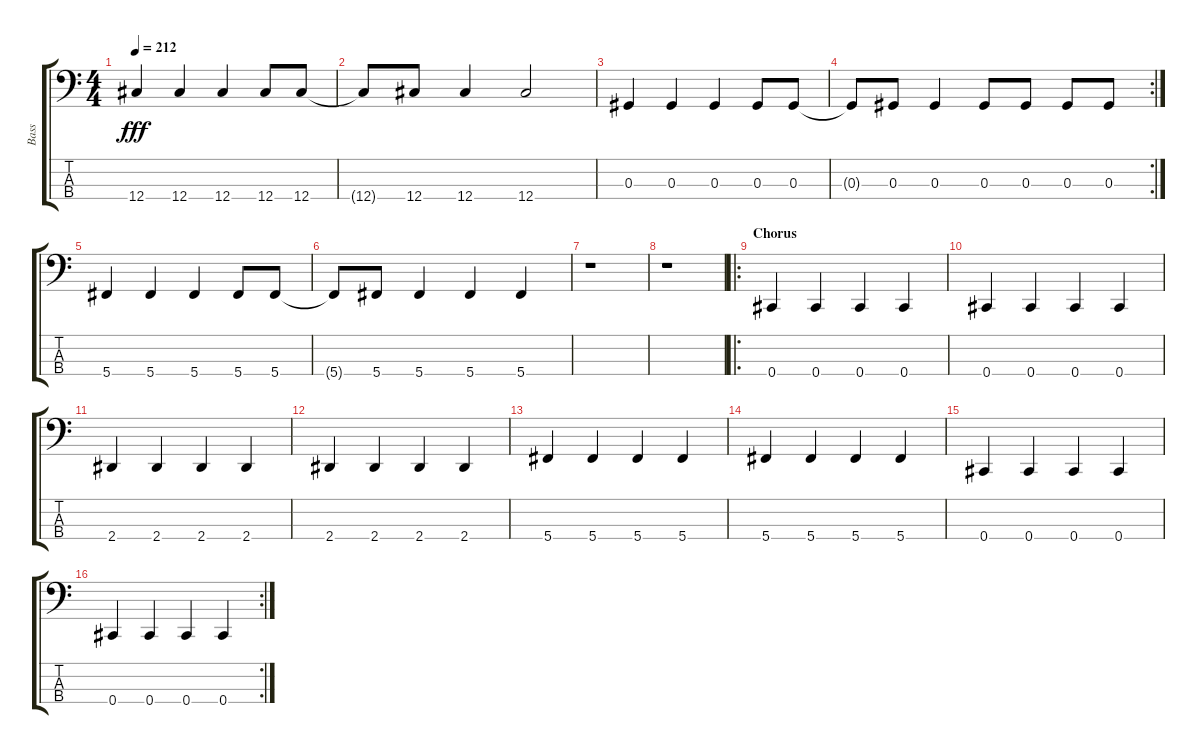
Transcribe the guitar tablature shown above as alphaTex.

\track ("Bass" "Bass") {instrument electricbasspick}
\staff {score tabs}
\tuning (Gb2 Db2 Ab1 Db1) {hide}
\ts (4 4)
\tempo 212
\clef f4
\ks c
12.4.4{dy fff} 12.4.4 12.4.4 12.4.8 12.4.8 |
12.4{t}.8 12.4.8 12.4.4 12.4.2 |
0.3.4 0.3.4 0.3.4 0.3.8 0.3.8 |
\rc 2
0.3{t}.8 0.3.8 0.3.4 0.3.8 0.3.8 0.3.8 0.3.8 |
5.4.4 5.4.4 5.4.4 5.4.8 5.4.8 |
5.4{t}.8 5.4.8 5.4.4 5.4.4 5.4.4 |
r.1 |
r.1 |
\ro
\section ("" "Chorus")
0.4.4 0.4.4 0.4.4 0.4.4 |
0.4.4 0.4.4 0.4.4 0.4.4 |
2.4.4 2.4.4 2.4.4 2.4.4 |
2.4.4 2.4.4 2.4.4 2.4.4 |
5.4.4 5.4.4 5.4.4 5.4.4 |
5.4.4 5.4.4 5.4.4 5.4.4 |
0.4.4 0.4.4 0.4.4 0.4.4 |
\rc 2
0.4.4 0.4.4 0.4.4 0.4.4
